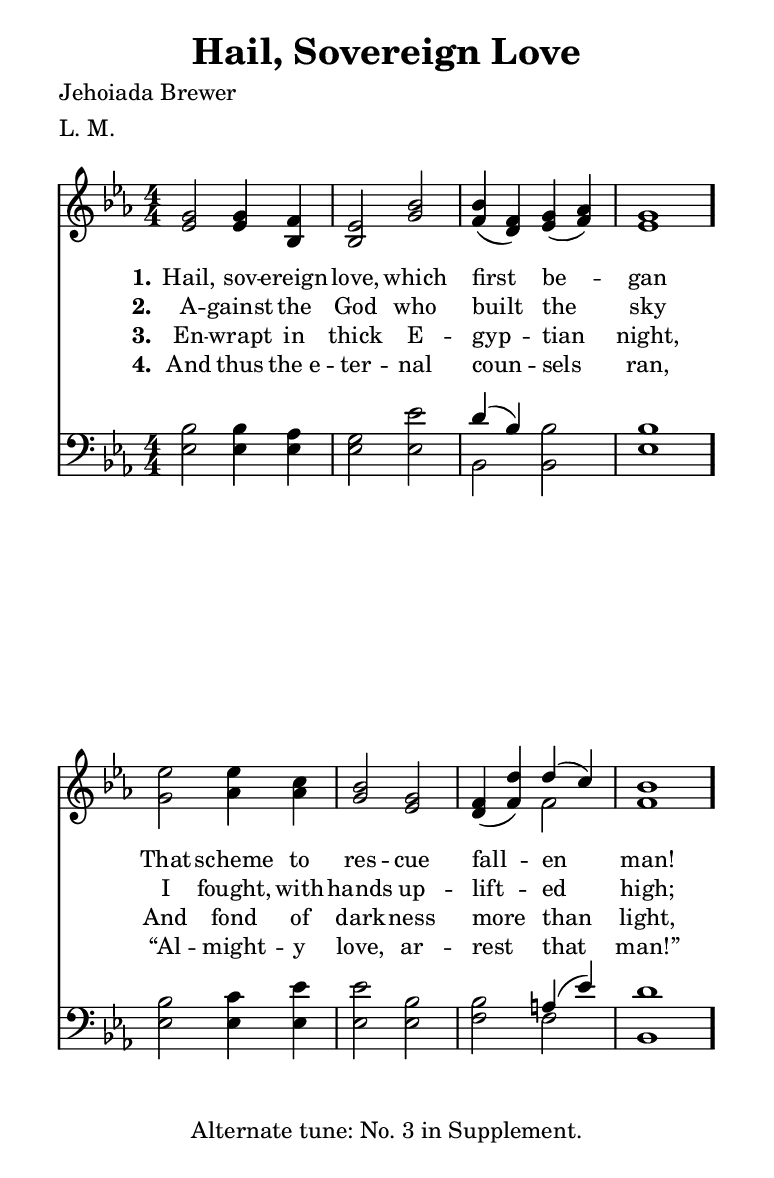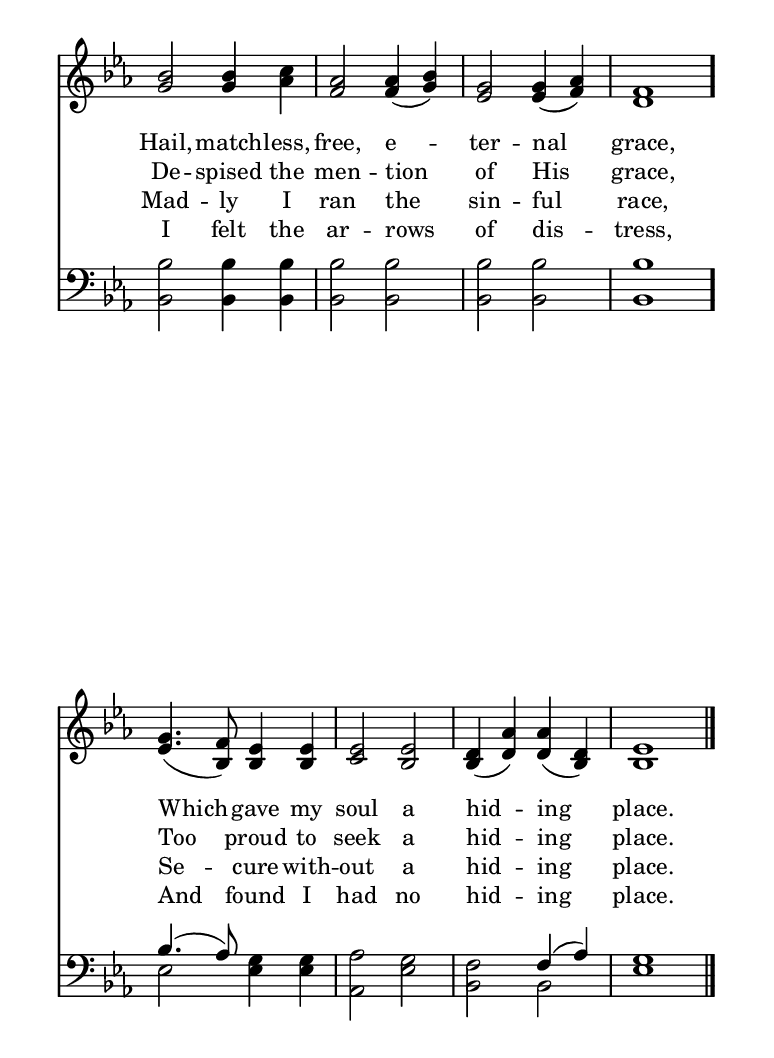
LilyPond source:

\include "common/global.ily"
\paper {
  \include "common/paper.ily"
  ragged-last-bottom = ##t % keep markup verses from clinging to bottom of page
  system-count = #(cond (is-eogsized 2) (#t #f))
  oddFooterMarkup = \markup { \fill-line { \on-the-fly \first-page "Alternate tune: No. 3 in Supplement." } }
  system-system-spacing.padding = 11
}

\header{
  %gospel
  hymnnumber = "88"
  title = "Hail, Sovereign Love"
  tunename = "Bera"
  meter = "L. M."
  poet = "Jehoiada Brewer" % original has "Jehoida"
  composer = ""
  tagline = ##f
}

% for fermata in MIDI
ta = { \tempo 4=110 }
tb = { \tempo 4=55  }

patternAA = { c2       c4 c4 | c2 c2      | c4( c4) c4( c4) | c1 }
patternAB = { c2       c4 c4 | c2 c2      | c4( c4) c2      | c1 }
patternAC = { c2       c4 c4 | c2 c2      | c2      c2      | c1 }
patternAD = { c2       c4 c4 | c2 c2      | c2      c4( c4) | c1 }
patternAE = { c2       c4 c4 | c2 c4( c4) | c2      c4( c4) | c1 }
patternAF = { c4.( c8) c4 c4 | c2 c2      | c4( c4) c4( c4) | c1 }
patternAG = { c4.( c8) c4 c4 | c2 c2      | c2      c4( c4) | c1 }

global = {
  \include "common/overrides.ily"
  \override Staff.TimeSignature.style = #'numbered
  \time 4/4
  \override Score.MetronomeMark.transparent = ##t % hide all fermata changes too
  \ta
  \key ees \major
  \autoBeamOff
}

notesSoprano = {
\global
\relative c'' {

  \changePitch \patternAA { g g f | ees bes' bes f g aes | g }
  \changePitch \patternAA { ees' ees c | bes g | f d' d c | bes } \eogbreak
  \changePitch \patternAE { bes bes c | aes aes bes | g g aes | f }
  \changePitch \patternAF { g f ees ees | ees ees | d aes' aes d, | ees }

  \bar "|."

}
}

notesAlto = {
\global
\relative e' {

  \changePitch \patternAA { ees ees bes | bes g' | f d ees f | ees }
  \changePitch \patternAB { g aes aes | g ees | d f f | f }
  \changePitch \patternAE { g g aes | f f g | ees ees f | d }
  \changePitch \patternAF { ees bes bes bes | c bes | bes d d bes | bes }

}
}

notesTenor = {
\global
\relative a {

  \changePitch \patternAB { bes bes aes | g ees' | d bes bes | bes }
  \changePitch \patternAD { bes | c ees | ees bes | bes a ees' | d }
  \changePitch \patternAC { bes bes bes | bes bes | bes bes | bes }
  \changePitch \patternAG { bes aes | g g | aes g | f f aes | g }

}
}

notesBass = {
\global
\relative f {

  \changePitch \patternAC { ees ees ees | ees ees | bes bes | ees }
  \changePitch \patternAC { ees ees ees | ees ees | f f | bes, }
  \changePitch \patternAC { bes bes bes | bes bes | bes bes | bes }
  \changePitch \patternAC { ees ees ees | aes, ees' | bes bes | ees }

}
}

wordsA = \lyricmode {
\set stanza = "1."

Hail, sov -- ereign love, which first be -- gan \bar "."
That scheme to res -- cue fall -- en man! \bar "."
Hail, match -- less, free, e -- ter -- nal grace, \bar "."
Which gave my soul a hid -- ing place. \bar "."

}

wordsB = \lyricmode {
\set stanza = "2."

A -- gainst the God who built the sky
I fought, with hands up -- lift -- ed high;
De -- spised the men -- tion of His grace,
Too proud to seek a hid -- ing place.

}

wordsC = \lyricmode {
\set stanza = "3."

En -- wrapt in thick E -- gyp -- tian night,
And fond of dark -- ness more than light,
Mad -- ly I ran the sin -- ful race,
Se -- cure with -- out a hid -- ing place.

}

wordsD = \lyricmode {
\set stanza = "4."

And thus the_e -- ter -- nal coun -- sels ran,
“Al -- might -- y love, ar -- rest that man!”
I felt the ar -- rows of dis -- tress,
And found I had no hid -- ing place.

}

wordsE = \markuplist {

\line { Indignant Justice stood in view, }
\line { To Sinai’s fiery mount I flew; }
\line { But Justice cried with frowning face, }
\line { “This mountain is no hiding place.” }

}

wordsF = \markuplist {

\line { On Jesus, God’s just vengeance fell, }
\line { Which would have sunk a world to hell; }
\line { He bore it for a sinful race, }
\line { And thus became their Hiding Place. }

}

wordsG = \markuplist {

\line { Should sevenfold storms of thunder roll, }
\line { And shake this globe from pole to pole, }
\line { No thunderbolt shall daunt my face, }
\line { For Jesus is my Hiding Place. }

}

wordsH = \markuplist {

\line { A few more rolling suns at most, }
\line { Shall land me on fair Canaan’s coast, }
\line { Where I shall sing the song of grace, }
\line { And see my glorious Hiding Place. }

}

\score {
  \context ChoirStaff <<
    \context Staff = upper <<
      \set Staff.autoBeaming = ##f
      \set ChoirStaff.systemStartDelimiter = #'SystemStartBar
      \set ChoirStaff.printPartCombineTexts = ##f
      \partcombine #'(2 . 9) \notesSoprano \notesAlto
      \context NullVoice = sopranos { \voiceOne << \notesSoprano >> }
      \context NullVoice = altos { \voiceTwo << \notesAlto >> }
      \context Lyrics = one   \lyricsto sopranos \wordsA
      \context Lyrics = two   \lyricsto sopranos \wordsB
      \context Lyrics = three \lyricsto sopranos \wordsC
      \context Lyrics = four  \lyricsto sopranos \wordsD
    >>
    \context Staff = men <<
      \set Staff.autoBeaming = ##f
      \clef bass
      \set ChoirStaff.printPartCombineTexts = ##f
      \partcombine #'(2 . 9) \notesTenor \notesBass
      \context NullVoice = tenors { \voiceOne << \notesTenor >> }
      \context NullVoice = basses { \voiceTwo << \notesBass >> }
    >>
  >>
  \layout {
    \include "common/layout.ily"
    \context {
      \Lyrics
      % Compensate for wide lyrics by squashing things a bit
      \override LyricSpace.minimum-distance = #0.3
    }
  }
  \midi{
    \include "common/midi.ily"
  }
}

\markup { \fill-line { \column {
  \line{ \bold 5 \column { \wordsE } } \combine \null \vspace #0.4
  \line{ \bold 6 \column { \wordsF } } \combine \null \vspace #0.4
  \line{ \bold 7 \column { \wordsG } } \combine \null \vspace #0.4
  \line{ \bold 8 \column { \wordsH } } \combine \null \vspace #0.4
} } }

\version "2.19.49"  % necessary for upgrading to future LilyPond versions.

% vi:set et ts=2 sw=2 ai nocindent syntax=lilypond:
